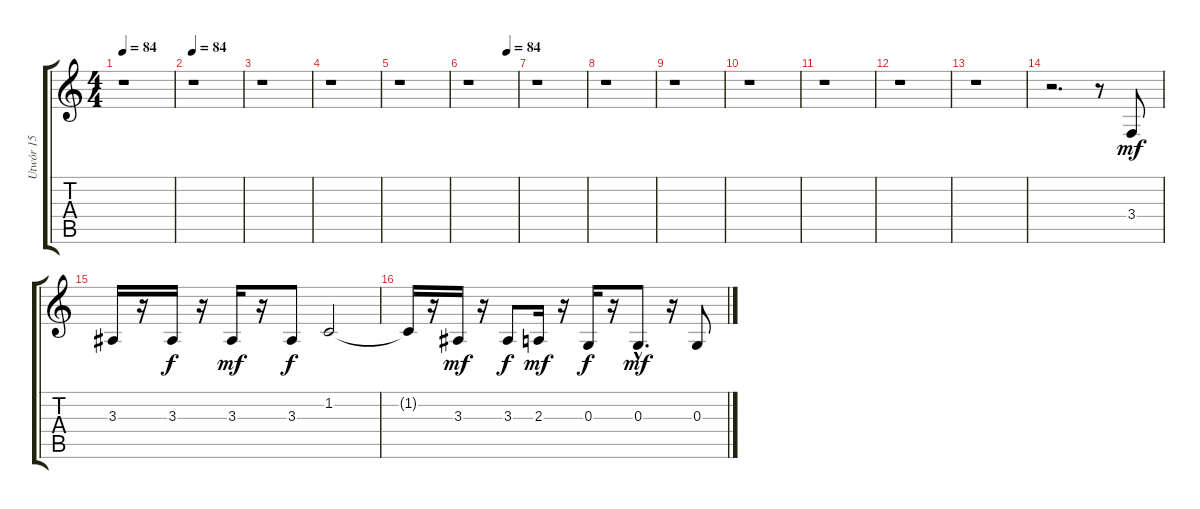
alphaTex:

\track ("Utwór 15" "Utwór 15") {instrument flute}
\staff {score tabs}
\tuning (E4 B3 G3 D3 A2 E2) {hide}
\ts (4 4)
\tempo 84
\clef g2
\ks c
r.1{dy mf instrument flute} |
\tempo 84
r.1 |
r.1 |
r.1 |
r.1 |
\tempo (84 0.7916666666666666)
r.1 |
r.1 |
r.1 |
r.1 |
r.1 |
r.1 |
r.1 |
r.1 |
r.2{d} r.8 3.4.8 |
3.3.16 r.16 3.3.16{dy f} r.16 3.3.16{dy mf} r.16 3.3.8{dy f} 1.2.2 |
1.2{t}.16 r.16 3.3.16{dy mf} r.16 3.3.8{dy f} 2.3.16{dy mf} r.16 0.3.16{dy f} r.16 0.3{hac}.8{d dy mf} r.16 0.3.8
